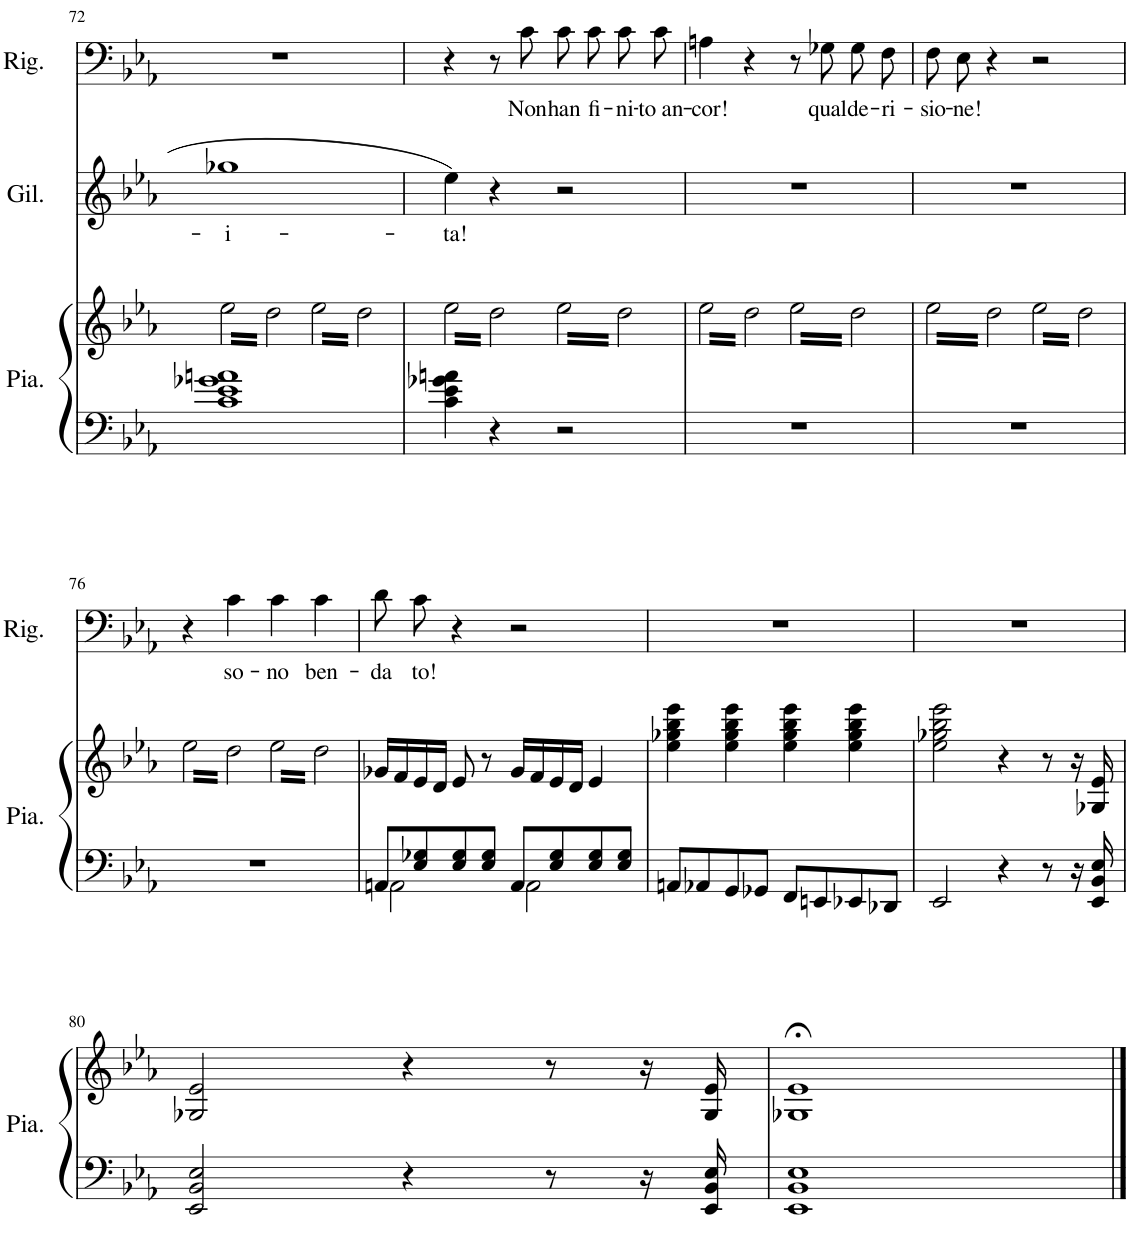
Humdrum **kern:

**kern	**kern	**kern	**text	**kern	**text
*part3	*part3	*part2	*part2	*part1	*part1
*staff4	*staff3	*staff2	*staff2	*staff1	*staff1
*I"Piano	*	*I"Gilda	*	*I"Rigoletto	*
*I'Pia.	*	*I'Gil.	*	*I'Rig.	*
!!LO:PB:g=z
*clefF4	*clefG2	*clefG2	*	*clefF4	*
*k[b-e-a-]	*k[b-e-a-]	*k[b-e-a-]	*	*k[b-e-a-]	*
*M4/4	*M4/4	*M4/4	*	*M4/4	*
=72	=72	=72	=72	=72	=72
!	!	!	!LO:LY:b	!	!
*	*tremolo	*	*	*	*
1c 1e- 1g-X 1an	32ee-\LLL	1gg-X	-i-	1r	.
.	32dd\	.	.	.	.
.	32ee-\	.	.	.	.
.	32dd\	.	.	.	.
.	32ee-\	.	.	.	.
.	32dd\	.	.	.	.
.	32ee-\	.	.	.	.
.	32dd\	.	.	.	.
.	32ee-\	.	.	.	.
.	32dd\	.	.	.	.
.	32ee-\	.	.	.	.
.	32dd\	.	.	.	.
.	32ee-\	.	.	.	.
.	32dd\	.	.	.	.
.	32ee-\	.	.	.	.
.	32dd\JJJ	.	.	.	.
.	32ee-\LLL	.	.	.	.
.	32dd\	.	.	.	.
.	32ee-\	.	.	.	.
.	32dd\	.	.	.	.
.	32ee-\	.	.	.	.
.	32dd\	.	.	.	.
.	32ee-\	.	.	.	.
.	32dd\	.	.	.	.
.	32ee-\	.	.	.	.
.	32dd\	.	.	.	.
.	32ee-\	.	.	.	.
.	32dd\	.	.	.	.
.	32ee-\	.	.	.	.
.	32dd\	.	.	.	.
.	32ee-\	.	.	.	.
.	32dd\JJJ	.	.	.	.
=73	=73	=73	=73	=73	=73
!	!	!	!LO:LY:b	!	!
4c\ 4e-\ 4g-X\ 4an\	32ee-\LLL	4ee-\	-ta!	4r	.
.	32dd\	.	.	.	.
.	32ee-\	.	.	.	.
.	32dd\	.	.	.	.
.	32ee-\	.	.	.	.
.	32dd\	.	.	.	.
.	32ee-\	.	.	.	.
.	32dd\	.	.	.	.
4r	32ee-\	4r	.	8r	.
.	32dd\	.	.	.	.
.	32ee-\	.	.	.	.
.	32dd\	.	.	.	.
!	!	!	!	!	!LO:LY:b
.	32ee-\	.	.	8c\	Non
.	32dd\	.	.	.	.
.	32ee-\	.	.	.	.
.	32dd\JJJ	.	.	.	.
!	!	!	!	!	!LO:LY:b
2r	32ee-\LLL	2r	.	8c\L	han
.	32dd\	.	.	.	.
.	32ee-\	.	.	.	.
.	32dd\	.	.	.	.
!	!	!	!	!	!LO:LY:b
.	32ee-\	.	.	8c\J	fi-
.	32dd\	.	.	.	.
.	32ee-\	.	.	.	.
.	32dd\	.	.	.	.
!	!	!	!	!	!LO:LY:b
.	32ee-\	.	.	8c\L	-ni-
.	32dd\	.	.	.	.
.	32ee-\	.	.	.	.
.	32dd\	.	.	.	.
!	!	!	!	!	!LO:LY:b
.	32ee-\	.	.	8c\J	-to an-
.	32dd\	.	.	.	.
.	32ee-\	.	.	.	.
.	32dd\JJJ	.	.	.	.
=74	=74	=74	=74	=74	=74
!	!	!	!	!	!LO:LY:b
1r	32ee-\LLL	1r	.	4An\	-cor!
.	32dd\	.	.	.	.
.	32ee-\	.	.	.	.
.	32dd\	.	.	.	.
.	32ee-\	.	.	.	.
.	32dd\	.	.	.	.
.	32ee-\	.	.	.	.
.	32dd\	.	.	.	.
.	32ee-\	.	.	4r	.
.	32dd\	.	.	.	.
.	32ee-\	.	.	.	.
.	32dd\	.	.	.	.
.	32ee-\	.	.	.	.
.	32dd\	.	.	.	.
.	32ee-\	.	.	.	.
.	32dd\JJJ	.	.	.	.
.	32ee-\LLL	.	.	8r	.
.	32dd\	.	.	.	.
.	32ee-\	.	.	.	.
.	32dd\	.	.	.	.
!	!	!	!	!	!LO:LY:b
.	32ee-\	.	.	8G-X\	qual
.	32dd\	.	.	.	.
.	32ee-\	.	.	.	.
.	32dd\	.	.	.	.
!	!	!	!	!	!LO:LY:b
.	32ee-\	.	.	8G-\L	de-
.	32dd\	.	.	.	.
.	32ee-\	.	.	.	.
.	32dd\	.	.	.	.
!	!	!	!	!	!LO:LY:b
.	32ee-\	.	.	8F\J	-ri-
.	32dd\	.	.	.	.
.	32ee-\	.	.	.	.
.	32dd\JJJ	.	.	.	.
=75	=75	=75	=75	=75	=75
!	!	!	!	!	!LO:LY:b
1r	32ee-\LLL	1r	.	8F\L	-sio-
.	32dd\	.	.	.	.
.	32ee-\	.	.	.	.
.	32dd\	.	.	.	.
!	!	!	!	!	!LO:LY:b
.	32ee-\	.	.	8E-\J	-ne!
.	32dd\	.	.	.	.
.	32ee-\	.	.	.	.
.	32dd\	.	.	.	.
.	32ee-\	.	.	4r	.
.	32dd\	.	.	.	.
.	32ee-\	.	.	.	.
.	32dd\	.	.	.	.
.	32ee-\	.	.	.	.
.	32dd\	.	.	.	.
.	32ee-\	.	.	.	.
.	32dd\JJJ	.	.	.	.
.	32ee-\LLL	.	.	2r	.
.	32dd\	.	.	.	.
.	32ee-\	.	.	.	.
.	32dd\	.	.	.	.
.	32ee-\	.	.	.	.
.	32dd\	.	.	.	.
.	32ee-\	.	.	.	.
.	32dd\	.	.	.	.
.	32ee-\	.	.	.	.
.	32dd\	.	.	.	.
.	32ee-\	.	.	.	.
.	32dd\	.	.	.	.
.	32ee-\	.	.	.	.
.	32dd\	.	.	.	.
.	32ee-\	.	.	.	.
.	32dd\JJJ	.	.	.	.
!!LO:LB:g=z
=76	=76	=76	=76	=76	=76
1r	32ee-\LLL	1r	.	4r	.
.	32dd\	.	.	.	.
.	32ee-\	.	.	.	.
.	32dd\	.	.	.	.
.	32ee-\	.	.	.	.
.	32dd\	.	.	.	.
.	32ee-\	.	.	.	.
.	32dd\	.	.	.	.
!	!	!	!	!	!LO:LY:b
.	32ee-\	.	.	4c\	so-
.	32dd\	.	.	.	.
.	32ee-\	.	.	.	.
.	32dd\	.	.	.	.
.	32ee-\	.	.	.	.
.	32dd\	.	.	.	.
.	32ee-\	.	.	.	.
.	32dd\JJJ	.	.	.	.
!	!	!	!	!	!LO:LY:b
.	32ee-\LLL	.	.	4c\	-no
.	32dd\	.	.	.	.
.	32ee-\	.	.	.	.
.	32dd\	.	.	.	.
.	32ee-\	.	.	.	.
.	32dd\	.	.	.	.
.	32ee-\	.	.	.	.
.	32dd\	.	.	.	.
!	!	!	!	!	!LO:LY:b
.	32ee-\	.	.	4c\	ben-
.	32dd\	.	.	.	.
.	32ee-\	.	.	.	.
.	32dd\	.	.	.	.
.	32ee-\	.	.	.	.
.	32dd\	.	.	.	.
.	32ee-\	.	.	.	.
.	32dd\JJJ	.	.	.	.
*	*Xtremolo	*	*	*	*
=77	=77	=77	=77	=77	=77
*^	*	*	*	*	*
!	!	!	!	!	!	!LO:LY:b
8AAn/L	2AA\	16g-X/LL	1r	.	8d\L	-da
.	.	.	.	.	.	.
.	.	16f/	.	.	.	.
.	.	.	.	.	.	.
!	!	!	!	!	!	!LO:LY:b
8E-/ 8G-X/	.	16e-/	.	.	8c\J	to!
.	.	.	.	.	.	.
.	.	16d/JJ	.	.	.	.
.	.	.	.	.	.	.
8E-/ 8G-/	.	8e-/	.	.	4r	.
8E-/ 8G-/J	.	8r	.	.	.	.
8AA/L	2AA\	16g-/LL	.	.	2r	.
.	.	16f/	.	.	.	.
8E-/ 8G-/	.	16e-/	.	.	.	.
.	.	16d/JJ	.	.	.	.
8E-/ 8G-/	.	4e-/	.	.	.	.
8E-/ 8G-/J	.	.	.	.	.	.
*v	*v	*	*	*	*	*
=78	=78	=78	=78	=78	=78
8AAn/L	4ee-\ 4gg-X\ 4bb-\ 4eee-\	1r	.	1r	.
8AA-X/	.	.	.	.	.
8GG/	4ee-\ 4gg-\ 4bb-\ 4eee-\	.	.	.	.
8GG-X/J	.	.	.	.	.
8FF/L	4ee-\ 4gg-\ 4bb-\ 4eee-\	.	.	.	.
8EEn/	.	.	.	.	.
8EE-X/	4ee-\ 4gg-\ 4bb-\ 4eee-\	.	.	.	.
8DD-X/J	.	.	.	.	.
=79	=79	=79	=79	=79	=79
2EE-/	2ee-\ 2gg-X\ 2bb-\ 2eee-\	1r	.	1r	.
4r	4r	.	.	.	.
8r	8r	.	.	.	.
16r	16r	.	.	.	.
16EE-/ 16BB-/ 16E-/	16G-X/ 16e-/	.	.	.	.
!!LO:LB:g=z
=80	=80	=80	=80	=80	=80
2EE-/ 2BB-/ 2E-/	2G-X/ 2e-/	1r	.	1r	.
4r	4r	.	.	.	.
8r	8r	.	.	.	.
16r	16r	.	.	.	.
16EE-/ 16BB-/ 16E-/	16G-/ 16e-/	.	.	.	.
=81	=81	=81	=81	=81	=81
1EE- 1BB- 1E-	1G-X;< 1e-;<	1r	.	1r	.
==	==	==	==	==	==
*-	*-	*-	*-	*-	*-
